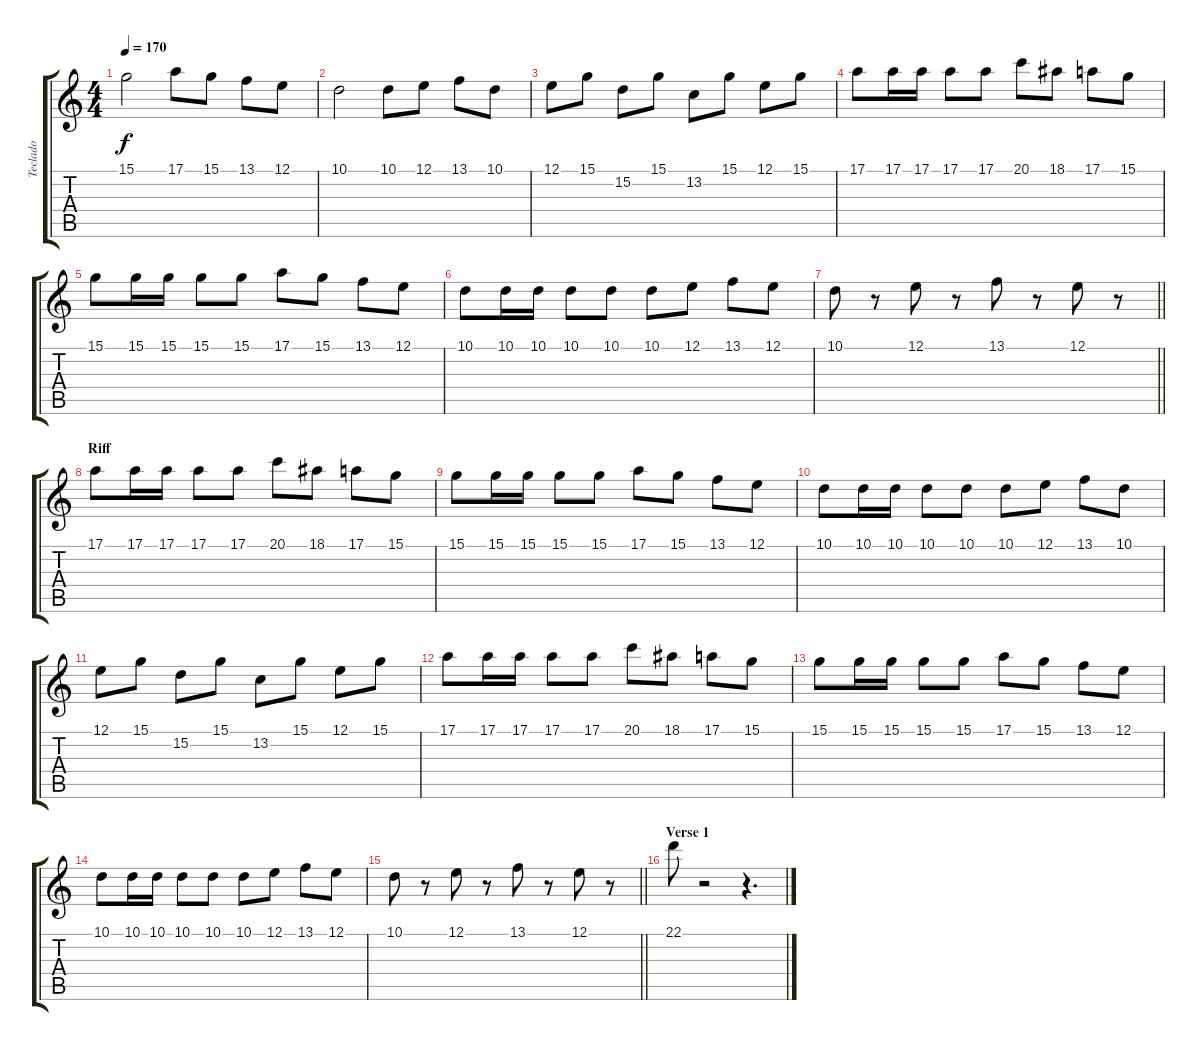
\track ("Teclado" "Teclado") {instrument violin}
\staff {score tabs}
\tuning (E4 B3 G3 D3 A2 E2) {hide}
\ts (4 4)
\tempo 170
\clef g2
\ks c
15.1.2{dy f} 17.1.8 15.1.8 13.1.8 12.1.8 |
10.1.2 10.1.8 12.1.8 13.1.8 10.1.8 |
12.1.8 15.1.8 15.2.8 15.1.8 13.2.8 15.1.8 12.1.8 15.1.8 |
17.1.8 17.1.16 17.1.16 17.1.8 17.1.8 20.1.8 18.1.8 17.1.8 15.1.8 |
15.1.8 15.1.16 15.1.16 15.1.8 15.1.8 17.1.8 15.1.8 13.1.8 12.1.8 |
10.1.8 10.1.16 10.1.16 10.1.8 10.1.8 10.1.8 12.1.8 13.1.8 12.1.8 |
\barLineRight lightlight
10.1.8 r.8 12.1.8 r.8 13.1.8 r.8 12.1.8 r.8 |
\section ("" "Riff")
17.1.8 17.1.16 17.1.16 17.1.8 17.1.8 20.1.8 18.1.8 17.1.8 15.1.8 |
15.1.8 15.1.16 15.1.16 15.1.8 15.1.8 17.1.8 15.1.8 13.1.8 12.1.8 |
10.1.8 10.1.16 10.1.16 10.1.8 10.1.8 10.1.8 12.1.8 13.1.8 10.1.8 |
12.1.8 15.1.8 15.2.8 15.1.8 13.2.8 15.1.8 12.1.8 15.1.8 |
17.1.8 17.1.16 17.1.16 17.1.8 17.1.8 20.1.8 18.1.8 17.1.8 15.1.8 |
15.1.8 15.1.16 15.1.16 15.1.8 15.1.8 17.1.8 15.1.8 13.1.8 12.1.8 |
10.1.8 10.1.16 10.1.16 10.1.8 10.1.8 10.1.8 12.1.8 13.1.8 12.1.8 |
\barLineRight lightlight
10.1.8 r.8 12.1.8 r.8 13.1.8 r.8 12.1.8 r.8 |
\section ("" "Verse 1")
22.1.8 r.2 r.4{d}
